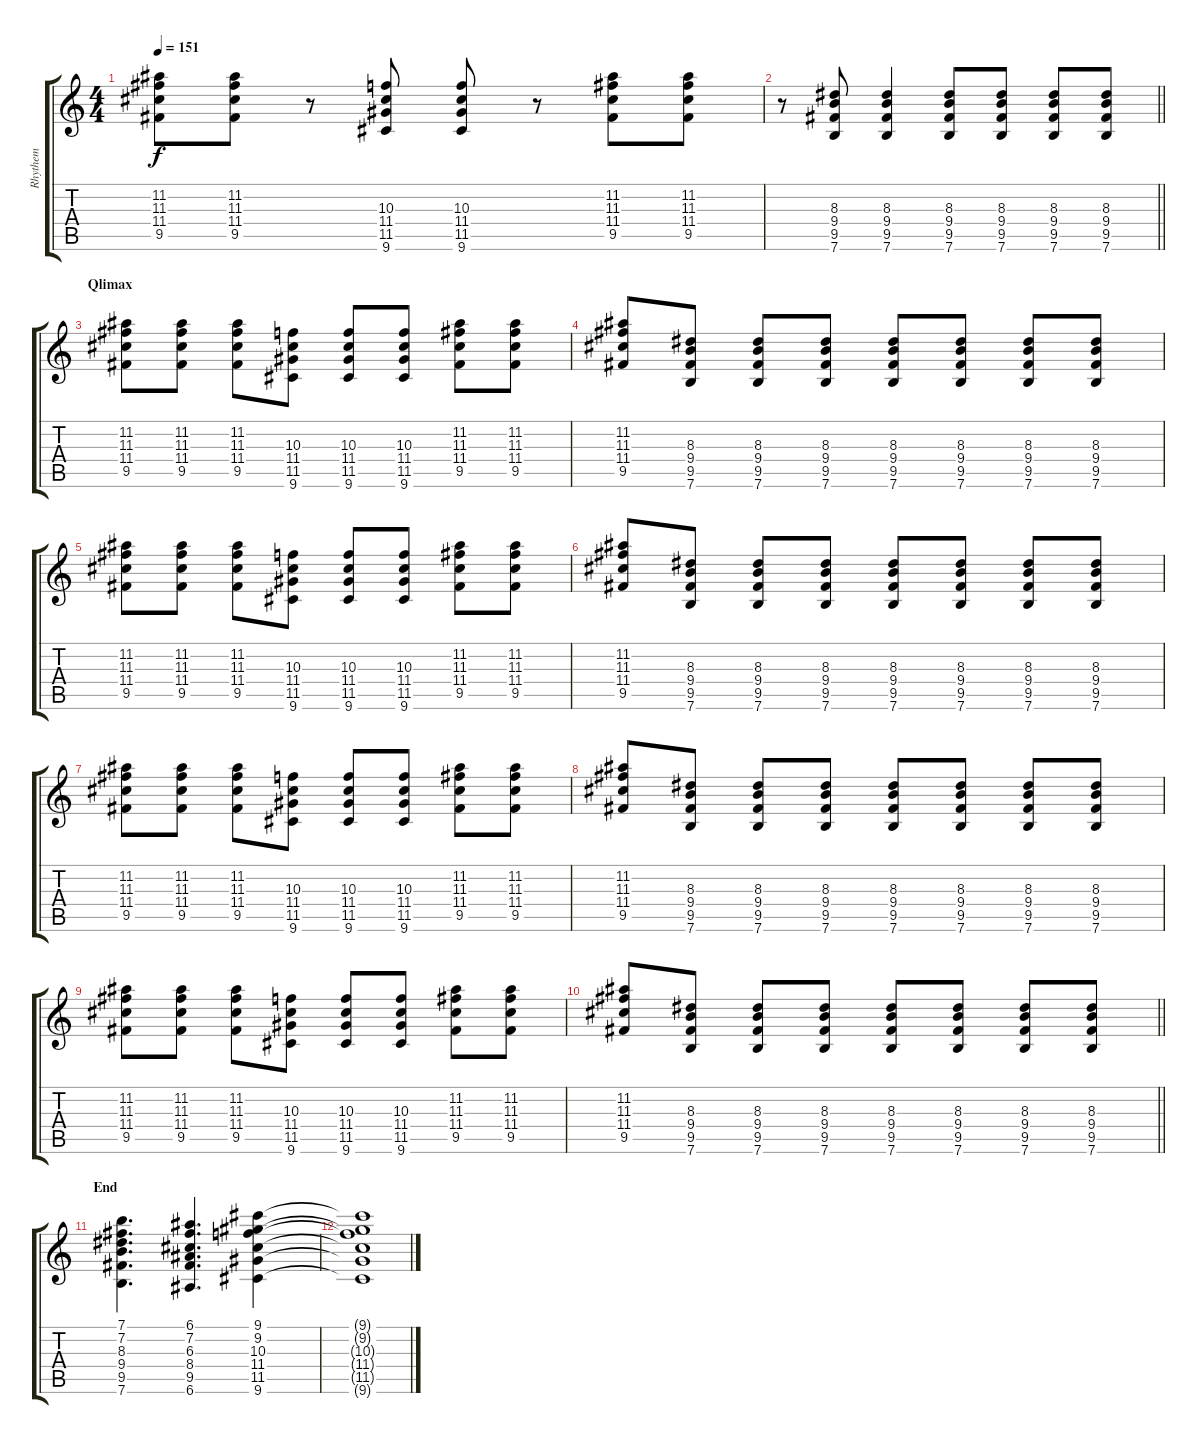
\track ("Rhythem" "Rhythem") {instrument electricguitarclean}
\staff {score tabs}
\tuning (E4 B3 G3 D3 A2 E2) {hide}
\ts (4 4)
\tempo 151
\clef g2
\ks c
(11.2 11.3 11.4 9.5).8{dy f} (11.2 11.3 11.4 9.5).8 r.8 (10.3 11.4 11.5 9.6).8 (10.3 11.4 11.5 9.6).8 r.8 (11.2 11.3 11.4 9.5).8 (11.2 11.3 11.4 9.5).8 |
\barLineRight lightlight
r.8 (8.3 9.4 9.5 7.6).8 (8.3 9.4 9.5 7.6).4 (8.3 9.4 9.5 7.6).8 (8.3 9.4 9.5 7.6).8 (8.3 9.4 9.5 7.6).8 (8.3 9.4 9.5 7.6).8 |
\section ("" "Qlimax")
(11.2 11.3 11.4 9.5).8 (11.2 11.3 11.4 9.5).8 (11.2 11.3 11.4 9.5).8 (10.3 11.4 11.5 9.6).8 (10.3 11.4 11.5 9.6).8 (10.3 11.4 11.5 9.6).8 (11.2 11.3 11.4 9.5).8 (11.2 11.3 11.4 9.5).8 |
(11.2 11.3 11.4 9.5).8 (8.3 9.4 9.5 7.6).8 (8.3 9.4 9.5 7.6).8 (8.3 9.4 9.5 7.6).8 (8.3 9.4 9.5 7.6).8 (8.3 9.4 9.5 7.6).8 (8.3 9.4 9.5 7.6).8 (8.3 9.4 9.5 7.6).8 |
(11.2 11.3 11.4 9.5).8 (11.2 11.3 11.4 9.5).8 (11.2 11.3 11.4 9.5).8 (10.3 11.4 11.5 9.6).8 (10.3 11.4 11.5 9.6).8 (10.3 11.4 11.5 9.6).8 (11.2 11.3 11.4 9.5).8 (11.2 11.3 11.4 9.5).8 |
(11.2 11.3 11.4 9.5).8 (8.3 9.4 9.5 7.6).8 (8.3 9.4 9.5 7.6).8 (8.3 9.4 9.5 7.6).8 (8.3 9.4 9.5 7.6).8 (8.3 9.4 9.5 7.6).8 (8.3 9.4 9.5 7.6).8 (8.3 9.4 9.5 7.6).8 |
(11.2 11.3 11.4 9.5).8 (11.2 11.3 11.4 9.5).8 (11.2 11.3 11.4 9.5).8 (10.3 11.4 11.5 9.6).8 (10.3 11.4 11.5 9.6).8 (10.3 11.4 11.5 9.6).8 (11.2 11.3 11.4 9.5).8 (11.2 11.3 11.4 9.5).8 |
(11.2 11.3 11.4 9.5).8 (8.3 9.4 9.5 7.6).8 (8.3 9.4 9.5 7.6).8 (8.3 9.4 9.5 7.6).8 (8.3 9.4 9.5 7.6).8 (8.3 9.4 9.5 7.6).8 (8.3 9.4 9.5 7.6).8 (8.3 9.4 9.5 7.6).8 |
(11.2 11.3 11.4 9.5).8 (11.2 11.3 11.4 9.5).8 (11.2 11.3 11.4 9.5).8 (10.3 11.4 11.5 9.6).8 (10.3 11.4 11.5 9.6).8 (10.3 11.4 11.5 9.6).8 (11.2 11.3 11.4 9.5).8 (11.2 11.3 11.4 9.5).8 |
\barLineRight lightlight
(11.2 11.3 11.4 9.5).8 (8.3 9.4 9.5 7.6).8 (8.3 9.4 9.5 7.6).8 (8.3 9.4 9.5 7.6).8 (8.3 9.4 9.5 7.6).8 (8.3 9.4 9.5 7.6).8 (8.3 9.4 9.5 7.6).8 (8.3 9.4 9.5 7.6).8 |
\section ("" "End")
(7.1 7.2 8.3 9.4 9.5 7.6).4{d} (6.1 7.2 6.3 8.4 9.5 6.6).4{d} (9.1 9.2 10.3 11.4 11.5 9.6).4 |
(9.1{t} 9.2{t} 10.3{t} 11.4{t} 11.5{t} 9.6{t}).1
